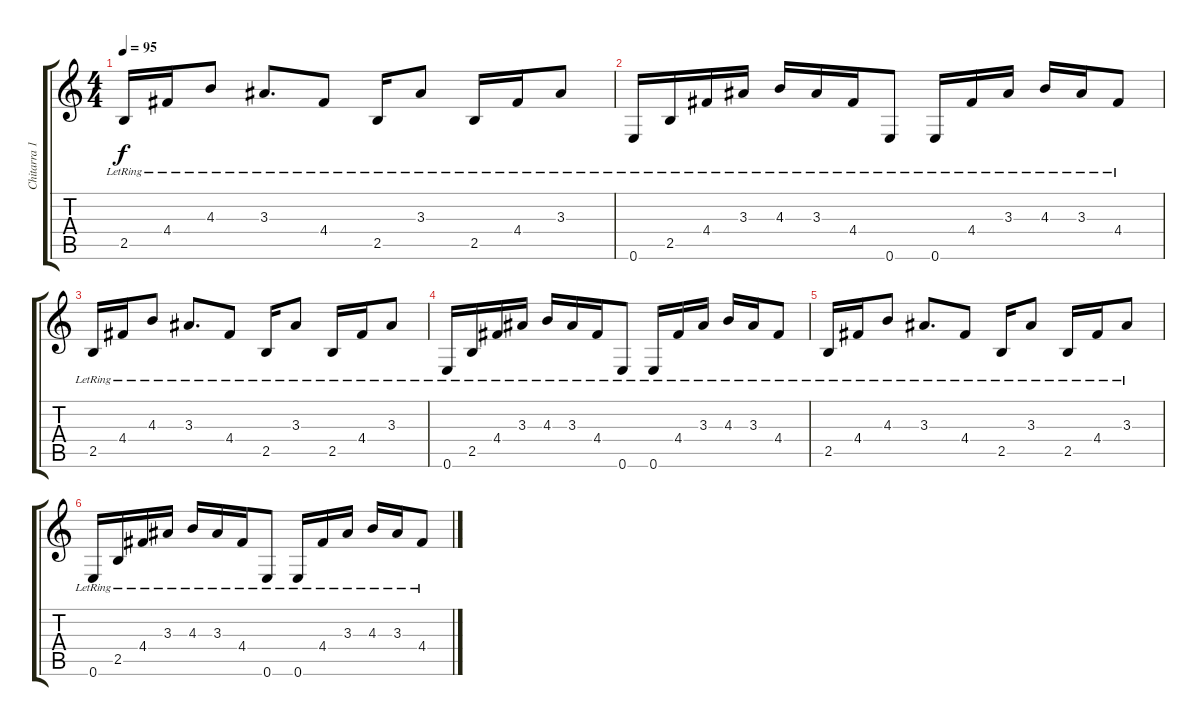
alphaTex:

\track ("Chitarra 1" "Chitarra 1") {instrument electricguitarclean}
\staff {score tabs}
\tuning (E4 B3 G3 D3 A2 E2) {hide}
\ts (4 4)
\tempo 95
\clef g2
\ks c
2.5{lr}.16{dy f} 4.4{lr}.16 4.3{lr}.8 3.3{lr}.8{d} 4.4{lr}.8 2.5{lr}.16 3.3{lr}.8 2.5{lr}.16 4.4{lr}.16 3.3{lr}.8 |
0.6{lr}.16 2.5{lr}.16 4.4{lr}.16 3.3{lr}.16 4.3{lr}.16 3.3{lr}.16 4.4{lr}.16 0.6{lr}.8 0.6{lr}.16 4.4{lr}.16 3.3{lr}.16 4.3{lr}.16 3.3{lr}.16 4.4{lr}.8 |
2.5{lr}.16 4.4{lr}.16 4.3{lr}.8 3.3{lr}.8{d} 4.4{lr}.8 2.5{lr}.16 3.3{lr}.8 2.5{lr}.16 4.4{lr}.16 3.3{lr}.8 |
0.6{lr}.16 2.5{lr}.16 4.4{lr}.16 3.3{lr}.16 4.3{lr}.16 3.3{lr}.16 4.4{lr}.16 0.6{lr}.8 0.6{lr}.16 4.4{lr}.16 3.3{lr}.16 4.3{lr}.16 3.3{lr}.16 4.4{lr}.8 |
2.5{lr}.16 4.4{lr}.16 4.3{lr}.8 3.3{lr}.8{d} 4.4{lr}.8 2.5{lr}.16 3.3{lr}.8 2.5{lr}.16 4.4{lr}.16 3.3{lr}.8 |
0.6{lr}.16 2.5{lr}.16 4.4{lr}.16 3.3{lr}.16 4.3{lr}.16 3.3{lr}.16 4.4{lr}.16 0.6{lr}.8 0.6{lr}.16 4.4{lr}.16 3.3{lr}.16 4.3{lr}.16 3.3{lr}.16 4.4{lr}.8
